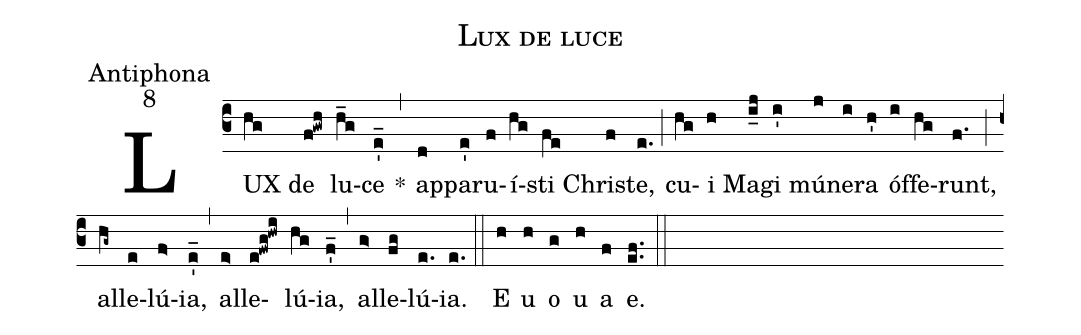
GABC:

name:Lux de luce;
office-part:Antiphona;
mode:8;
%%
(c3) LUX(hg) de(f!gwh) lu(h_g)ce(e'_) *(,) ap(d)pa(e')ru(f)í(hg)sti(fe) Chri(f)ste,(e.) (;) cu(hg)i(h) Ma(i_j)gi(i') mú(j)ne(i)ra(h') óf(i)fe(hg)runt,(f.) (;) al(hg~)le(e)lú(f>)ia,(e'_) (,) al(e>)le(e!fwg!hwi)lú(hg)ia,(f'_) (,) al(g>)le(fg)lú(e.)ia.(e.) (::) E(h) u(h) o(g) u(h) a(f) e.(e.f.) (::)
